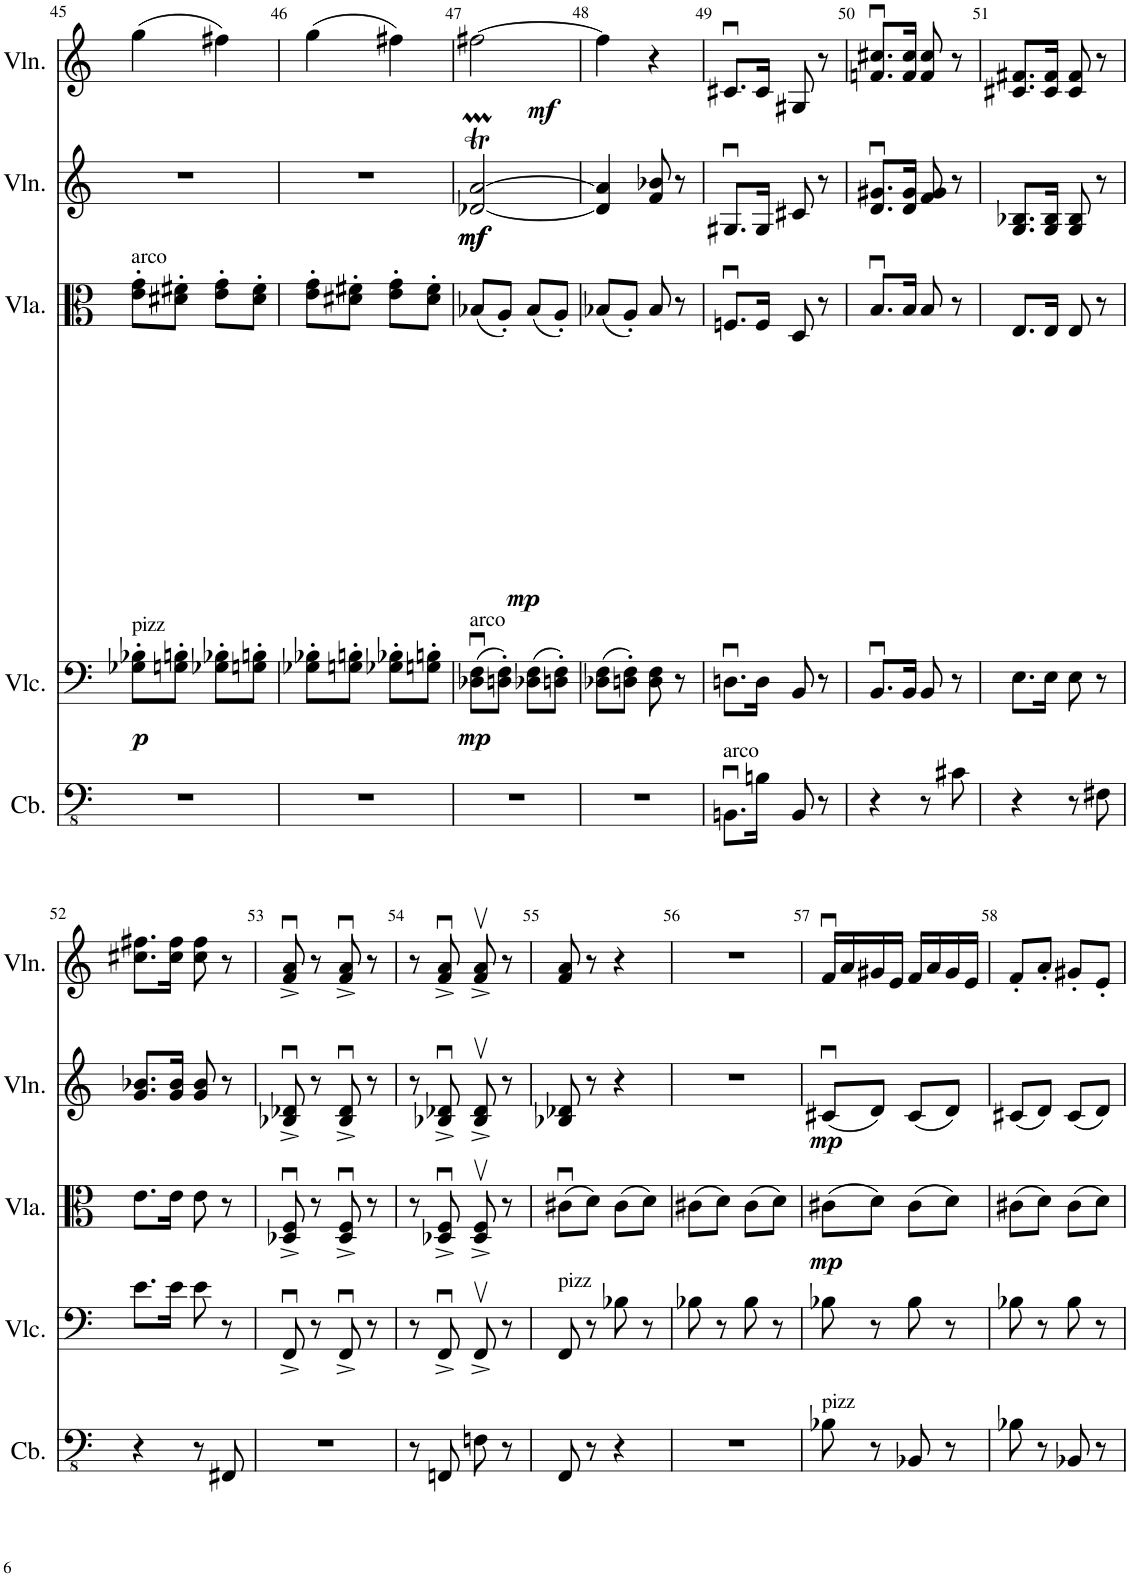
**kern	**kern	**dynam	**kern	**dynam	**kern	**dynam	**kern	**dynam
*part5	*part4	*part4	*part3	*part3	*part2	*part2	*part1	*part1
*staff5	*staff4	*staff4	*staff3	*staff3	*staff2	*staff2	*staff1	*staff1
*I"Double Bass	*I"Violoncello	*	*I"Viola	*	*I"Violin	*	*I"Violin	*
*	*I'Vlc.	*	*I'Vla.	*	*I'Vln.	*	*I'Vln.	*
!!LO:PB:g=z
*clefFv4	*clefF4	*	*clefC3	*	*clefG2	*	*clefG2	*
*Trd7c12	*	*	*	*	*	*	*	*
*k[]	*k[]	*	*k[]	*	*k[]	*	*k[]	*
*M2/4	*M2/4	*	*M2/4	*	*M2/4	*	*M2/4	*
=45	=45	=45	=45	=45	=45	=45	=45	=45
!	!	!	!LO:TX:a:t=arco	!	!	!	!	!
!	!LO:TX:a:t=pizz	!	!	!	!	!	!	!
!	!	!LO:DY:b	!	!	!	!	!	!
2r	8G-X\' 8B-X\'L	p	8e\' 8g\'L	.	2r	.	(4gg\	.
.	8Gn\' 8Bn\'J	.	8d#X\' 8f#X\'J	.	.	.	.	.
.	8G-X\' 8B-X\'L	.	8e\' 8g\'L	.	.	.	4ff#X\)	.
.	8Gn\' 8Bn\'J	.	8d#\' 8f#\'J	.	.	.	.	.
=46	=46	=46	=46	=46	=46	=46	=46	=46
2r	8G-X\' 8B-X\'L	.	8e\' 8g\'L	.	2r	.	(4gg\	.
.	8Gn\' 8Bn\'J	.	8d#X\' 8f#X\'J	.	.	.	.	.
.	8G-X\' 8B-X\'L	.	8e\' 8g\'L	.	.	.	4ff#X\)	.
.	8Gn\' 8Bn\'J	.	8d#\' 8f#\'J	.	.	.	.	.
=47	=47	=47	=47	=47	=47	=47	=47	=47
!	!LO:TX:a:t=arco	!	!	!	!	!	!	!
!	!	!LO:DY:b	!	!LO:DY:b	!	!LO:DY:b	!	!
!	!	!	!	!	!	!LO:DY:n=1:b	!	!LO:DY:b
2r	(8D-X\u 8F\uL	mp	(8B-X/L	mp	[2d-X/TM [2a/TM	mf mf	[2ff#X\	mf
.	8Dn\' 8F\'J)	.	8A'/J)	.	.	.	.	.
.	(8D-X\ 8F\L	.	(8B-/L	.	.	.	.	.
.	8Dn\' 8F\'J)	.	8A'/J)	.	.	.	.	.
=48	=48	=48	=48	=48	=48	=48	=48	=48
2r	(8D-X\ 8F\L	.	(8B-X/L	.	4d-/] 4a/]	.	4ff#\]	.
.	8Dn\' 8F\'J)	.	8A'/J)	.	.	.	.	.
.	8D\ 8F\	.	8B-/	.	8f/ 8b-X/	.	4r	.
.	8r	.	8r	.	8r	.	.	.
=49	=49	=49	=49	=49	=49	=49	=49	=49
!LO:TX:a:t=arco	!	!	!	!	!	!	!	!
8.BBBnu\L	8.Dnu\L	.	8.Fnu/L	.	8.G#Xu/L	.	8.c#Xu/L	.
16BBn\Jk	16D\Jk	.	16F/Jk	.	16G#/Jk	.	16c#/Jk	.
8BBB/	8BB/	.	8D/	.	8c#X/	.	8G#X/	.
8r	8r	.	8r	.	8r	.	8r	.
=50	=50	=50	=50	=50	=50	=50	=50	=50
4r	8.BBu/L	.	8.Bu/L	.	8.d/u 8.g#X/uL	.	8.fn/u 8.cc#X/uL	.
.	16BB/Jk	.	16B/Jk	.	16d/ 16g#/Jk	.	16f/ 16cc#/Jk	.
8r	8BB/	.	8B/	.	8f/ 8g#/	.	8f/ 8cc#/	.
8C#X\	8r	.	8r	.	8r	.	8r	.
=51	=51	=51	=51	=51	=51	=51	=51	=51
4r	8.E\L	.	8.E/L	.	8.G/ 8.B-X/L	.	8.c#X/ 8.f#X/L	.
.	16E\Jk	.	16E/Jk	.	16G/ 16B-/Jk	.	16c#/ 16f#/Jk	.
8r	8E\	.	8E/	.	8G/ 8B-/	.	8c#/ 8f#/	.
8FF#X\	8r	.	8r	.	8r	.	8r	.
!!LO:LB:g=z
=52	=52	=52	=52	=52	=52	=52	=52	=52
4r	8.e\L	.	8.e\L	.	8.g/ 8.b-X/L	.	8.cc#X\ 8.ff#X\L	.
.	16e\Jk	.	16e\Jk	.	16g/ 16b-/Jk	.	16cc#\ 16ff#\Jk	.
8r	8e\	.	8e\	.	8g/ 8b-/	.	8cc#\ 8ff#\	.
8FFF#X/	8r	.	8r	.	8r	.	8r	.
=53	=53	=53	=53	=53	=53	=53	=53	=53
2r	8FFu^/	.	8D-X/u^ 8F/u^	.	8B-X/u^ 8d-X/u^	.	8f/u^ 8a/u^	.
.	8r	.	8r	.	8r	.	8r	.
.	8FFu^/	.	8D-/u^ 8F/u^	.	8B-/u^ 8d-/u^	.	8f/u^ 8a/u^	.
.	8r	.	8r	.	8r	.	8r	.
=54	=54	=54	=54	=54	=54	=54	=54	=54
8r	8r	.	8r	.	8r	.	8r	.
8FFFn/	8FFu^/	.	8D-X/u^ 8F/u^	.	8B-X/u^ 8d-X/u^	.	8f/u^ 8a/u^	.
8FFn\	8FFv^/	.	8D-/v^ 8F/v^	.	8B-/v^ 8d-/v^	.	8f/v^ 8a/v^	.
8r	8r	.	8r	.	8r	.	8r	.
=55	=55	=55	=55	=55	=55	=55	=55	=55
!	!LO:TX:a:t=pizz	!	!	!	!	!	!	!
8FFF/	8FF/	.	(8c#Xu\L	.	8B-X/ 8d-X/	.	8f/ 8a/	.
8r	8r	.	8d\J)	.	8r	.	8r	.
4r	8B-X\	.	(8c#\L	.	4r	.	4r	.
.	8r	.	8d\J)	.	.	.	.	.
=56	=56	=56	=56	=56	=56	=56	=56	=56
2r	8B-X\	.	(8c#X\L	.	2r	.	2r	.
.	8r	.	8d\J)	.	.	.	.	.
.	8B-\	.	(8c#\L	.	.	.	.	.
.	8r	.	8d\J)	.	.	.	.	.
=57	=57	=57	=57	=57	=57	=57	=57	=57
!LO:TX:a:t=pizz	!	!	!	!	!	!	!	!
!	!	!	!	!LO:DY:b	!	!LO:DY:b	!	!
8BB-X\	8B-X\	.	(8c#X\L	mp	(8c#Xu/L	mp	16fu/LL	.
.	.	.	.	.	.	.	16a/	.
8r	8r	.	8d\J)	.	8d/J)	.	16g#X/	.
.	.	.	.	.	.	.	16e/JJ	.
8BBB-X/	8B-\	.	(8c#\L	.	(8c#/L	.	16f/LL	.
.	.	.	.	.	.	.	16a/	.
8r	8r	.	8d\J)	.	8d/J)	.	16g#/	.
.	.	.	.	.	.	.	16e/JJ	.
=58	=58	=58	=58	=58	=58	=58	=58	=58
8BB-X\	8B-X\	.	(8c#X\L	.	(8c#X/L	.	8f'/L	.
8r	8r	.	8d\J)	.	8d/J)	.	8a'/J	.
8BBB-X/	8B-\	.	(8c#\L	.	(8c#/L	.	8g#X'/L	.
8r	8r	.	8d\J)	.	8d/J)	.	8e'/J	.
=	=	=	=	=	=	=	=	=
*-	*-	*-	*-	*-	*-	*-	*-	*-
